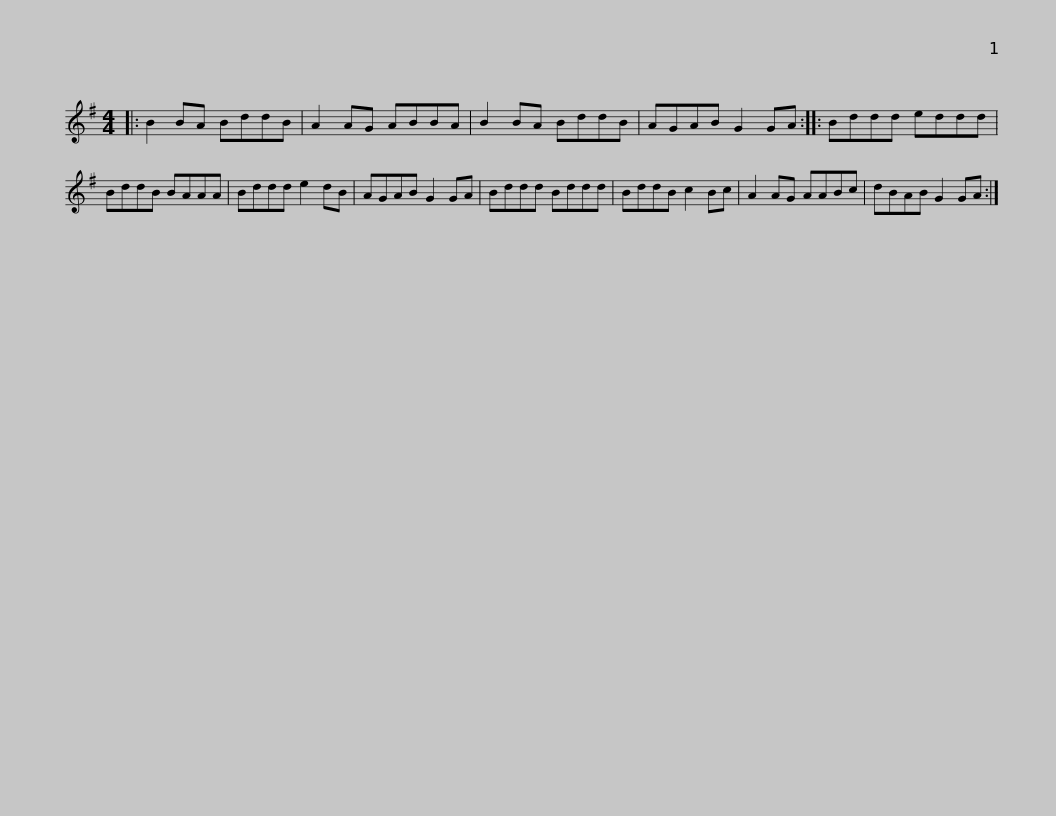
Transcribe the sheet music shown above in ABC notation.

X:1
L:1/8
M:4/4
I:linebreak $
K:G
V:1 treble
V:1
|: B2 BA BddB | A2 AG ABBA | B2 BA BddB | AGAB G2 GA :: Bddd eddd |$ %5
 BddB BAAA | Bddd e2 dB | AGAB G2 GA | Bddd Bddd | BddB c2 Bc | %10
 A2 AG AABc |$ dBAB G2 GA :| %12
